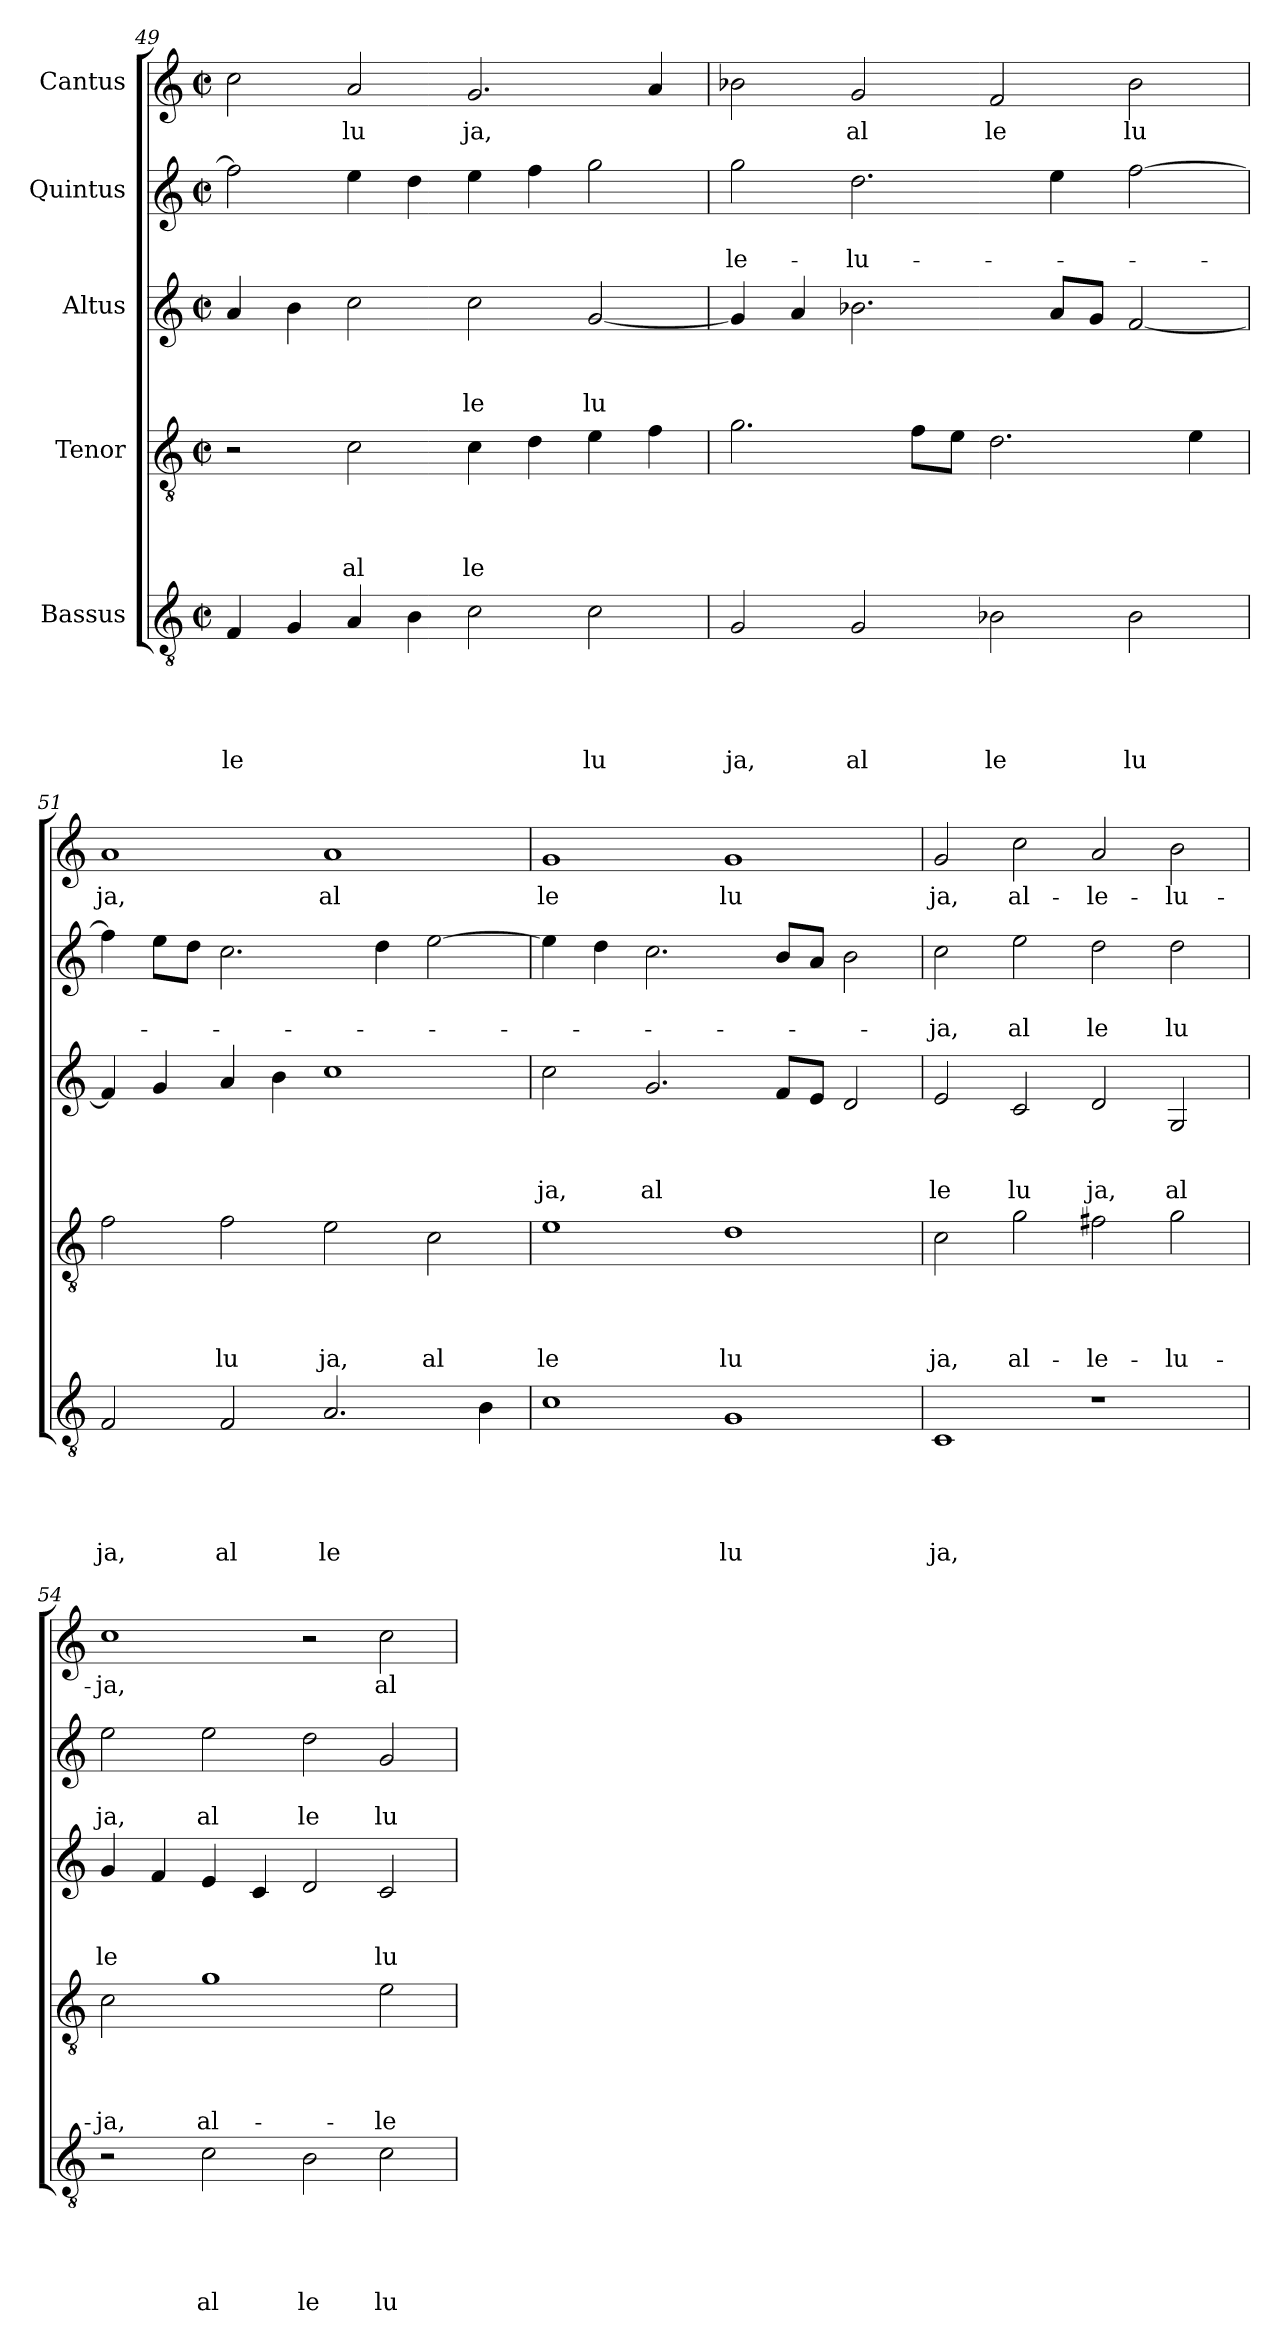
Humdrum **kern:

**kern	**text	**text	**text	**text	**text	**kern	**text	**text	**text	**text	**kern	**text	**text	**text	**kern	**text	**text	**kern	**text
*part5	*part5	*part5	*part5	*part5	*part5	*part4	*part4	*part4	*part4	*part4	*part3	*part3	*part3	*part3	*part2	*part2	*part2	*part1	*part1
*staff5	*staff5	*staff5	*staff5	*staff5	*staff5	*staff4	*staff4	*staff4	*staff4	*staff4	*staff3	*staff3	*staff3	*staff3	*staff2	*staff2	*staff2	*staff1	*staff1
*I"Bassus	*	*	*	*	*	*I"Tenor	*	*	*	*	*I"Altus	*	*	*	*I"Quintus	*	*	*I"Cantus	*
*clefGv2	*	*	*	*	*	*clefGv2	*	*	*	*	*clefG2	*	*	*	*clefG2	*	*	*clefG2	*
*k[]	*	*	*	*	*	*k[]	*	*	*	*	*k[]	*	*	*	*k[]	*	*	*k[]	*
*C:	*	*	*	*	*	*C:	*	*	*	*	*C:	*	*	*	*C:	*	*	*C:	*
*M2/2	*	*	*	*	*	*M2/2	*	*	*	*	*M2/2	*	*	*	*M2/2	*	*	*M2/2	*
*met(c|)	*	*	*	*	*	*met(c|)	*	*	*	*	*met(c|)	*	*	*	*met(c|)	*	*	*met(c|)	*
=49	=49	=49	=49	=49	=49	=49	=49	=49	=49	=49	=49	=49	=49	=49	=49	=49	=49	=49	=49
!	!	!	!	!	!LO:LY:b	!	!	!	!	!	!	!	!	!	!	!	!	!	!
4F/	.	.	.	.	le	2r	.	.	.	.	4a/	.	.	.	2ff\]	.	.	2cc\	.
4G/	.	.	.	.	.	.	.	.	.	.	4b\	.	.	.	.	.	.	.	.
!	!	!	!	!	!	!	!	!	!	!LO:LY:b	!	!	!	!	!	!	!	!	!LO:LY:b
4A/	.	.	.	.	.	2c\	.	.	.	al	2cc\	.	.	.	4ee\	.	.	2a/	lu
4B\	.	.	.	.	.	.	.	.	.	.	.	.	.	.	4dd\	.	.	.	.
!	!	!	!	!	!	!	!	!	!	!LO:LY:b	!	!	!	!LO:LY:b	!	!	!	!	!LO:LY:b
2c\	.	.	.	.	.	4c\	.	.	.	le	2cc\	.	.	le	4ee\	.	.	2.g/	ja,
.	.	.	.	.	.	4d\	.	.	.	.	.	.	.	.	4ff\	.	.	.	.
!	!	!	!	!	!LO:LY:b	!	!	!	!	!	!	!	!	!LO:LY:b	!	!	!	!	!
2c\	.	.	.	.	lu	4e\	.	.	.	.	[<2g/	.	.	lu	2gg\	.	.	.	.
.	.	.	.	.	.	4f\	.	.	.	.	.	.	.	.	.	.	.	4a/	.
=50	=50	=50	=50	=50	=50	=50	=50	=50	=50	=50	=50	=50	=50	=50	=50	=50	=50	=50	=50
!	!	!	!	!	!LO:LY:b	!	!	!	!	!	!	!	!	!	!	!	!LO:LY:b	!	!
2G/	.	.	.	.	ja,	2.g\	.	.	.	.	4g/]	.	.	.	2gg\	.	-le-	2b-X\	.
.	.	.	.	.	.	.	.	.	.	.	4a/	.	.	.	.	.	.	.	.
!	!	!	!	!	!LO:LY:b	!	!	!	!	!	!	!	!	!	!	!	!LO:LY:b	!	!LO:LY:b
2G/	.	.	.	.	al	.	.	.	.	.	2.b-X\	.	.	.	2.dd\	.	-lu-	2g/	al
.	.	.	.	.	.	8f\L	.	.	.	.	.	.	.	.	.	.	.	.	.
.	.	.	.	.	.	8e\J	.	.	.	.	.	.	.	.	.	.	.	.	.
!	!	!	!	!	!LO:LY:b	!	!	!	!	!	!	!	!	!	!	!	!	!	!LO:LY:b
2B-X\	.	.	.	.	le	2.d\	.	.	.	.	.	.	.	.	.	.	.	2f/	le
.	.	.	.	.	.	.	.	.	.	.	8a/L	.	.	.	4ee\	.	.	.	.
.	.	.	.	.	.	.	.	.	.	.	8g/J	.	.	.	.	.	.	.	.
!	!	!	!	!	!LO:LY:b	!	!	!	!	!	!	!	!	!	!	!	!	!	!LO:LY:b
2B-\	.	.	.	.	lu	.	.	.	.	.	[<2f/	.	.	.	[>2ff\	.	.	2b-\	lu
.	.	.	.	.	.	4e\	.	.	.	.	.	.	.	.	.	.	.	.	.
=51	=51	=51	=51	=51	=51	=51	=51	=51	=51	=51	=51	=51	=51	=51	=51	=51	=51	=51	=51
!	!	!	!	!	!LO:LY:b	!	!	!	!	!	!	!	!	!	!	!	!	!	!LO:LY:b
2F/	.	.	.	.	ja,	2f\	.	.	.	.	4f/]	.	.	.	4ff\]	.	.	1a	ja,
.	.	.	.	.	.	.	.	.	.	.	4g/	.	.	.	8ee\L	.	.	.	.
.	.	.	.	.	.	.	.	.	.	.	.	.	.	.	8dd\J	.	.	.	.
!	!	!	!	!	!LO:LY:b	!	!	!	!	!LO:LY:b	!	!	!	!	!	!	!	!	!
2F/	.	.	.	.	al	2f\	.	.	.	lu	4a/	.	.	.	2.cc\	.	.	.	.
.	.	.	.	.	.	.	.	.	.	.	4b\	.	.	.	.	.	.	.	.
!	!	!	!	!	!LO:LY:b	!	!	!	!	!LO:LY:b	!	!	!	!	!	!	!	!	!LO:LY:b
2.A/	.	.	.	.	le	2e\	.	.	.	ja,	1cc	.	.	.	.	.	.	1a	al
.	.	.	.	.	.	.	.	.	.	.	.	.	.	.	4dd\	.	.	.	.
!	!	!	!	!	!	!	!	!	!	!LO:LY:b	!	!	!	!	!	!	!	!	!
.	.	.	.	.	.	2c\	.	.	.	al	.	.	.	.	[>2ee\	.	.	.	.
4B\	.	.	.	.	.	.	.	.	.	.	.	.	.	.	.	.	.	.	.
=52	=52	=52	=52	=52	=52	=52	=52	=52	=52	=52	=52	=52	=52	=52	=52	=52	=52	=52	=52
!	!	!	!	!	!	!	!	!	!	!LO:LY:b	!	!	!	!LO:LY:b	!	!	!	!	!LO:LY:b
1c	.	.	.	.	.	1e	.	.	.	le	2cc\	.	.	ja,	4ee\]	.	.	1g	le
.	.	.	.	.	.	.	.	.	.	.	.	.	.	.	4dd\	.	.	.	.
!	!	!	!	!	!	!	!	!	!	!	!	!	!	!LO:LY:b	!	!	!	!	!
.	.	.	.	.	.	.	.	.	.	.	2.g/	.	.	al	2.cc\	.	.	.	.
!	!	!	!	!	!LO:LY:b	!	!	!	!	!LO:LY:b	!	!	!	!	!	!	!	!	!LO:LY:b
1G	.	.	.	.	lu	1d	.	.	.	lu	.	.	.	.	.	.	.	1g	lu
.	.	.	.	.	.	.	.	.	.	.	8f/L	.	.	.	8b/L	.	.	.	.
.	.	.	.	.	.	.	.	.	.	.	8e/J	.	.	.	8a/J	.	.	.	.
.	.	.	.	.	.	.	.	.	.	.	2d/	.	.	.	2b\	.	.	.	.
!!LO:LB:g=z
=53	=53	=53	=53	=53	=53	=53	=53	=53	=53	=53	=53	=53	=53	=53	=53	=53	=53	=53	=53
!	!	!	!	!	!LO:LY:b	!	!	!	!	!LO:LY:b	!	!	!	!LO:LY:b	!	!	!LO:LY:b	!	!LO:LY:b
1C	.	.	.	.	ja,	2c\	.	.	.	ja,	2e/	.	.	le	2cc\	.	-ja,	2g/	ja,
!	!	!	!	!	!	!	!	!	!	!LO:LY:b	!	!	!	!LO:LY:b	!	!	!LO:LY:b	!	!LO:LY:b
.	.	.	.	.	.	2g\	.	.	.	al-	2c/	.	.	lu	2ee\	.	al	2cc\	al-
!	!	!	!	!	!	!	!	!	!	!LO:LY:b	!	!	!	!LO:LY:b	!	!	!LO:LY:b	!	!LO:LY:b
1r	.	.	.	.	.	2f#X\	.	.	.	-le-	2d/	.	.	ja,	2dd\	.	le	2a/	-le-
!	!	!	!	!	!	!	!	!	!	!LO:LY:b	!	!	!	!LO:LY:b	!	!	!LO:LY:b	!	!LO:LY:b
.	.	.	.	.	.	2g\	.	.	.	-lu-	2G/	.	.	al	2dd\	.	lu	2b\	-lu-
=54	=54	=54	=54	=54	=54	=54	=54	=54	=54	=54	=54	=54	=54	=54	=54	=54	=54	=54	=54
!	!	!	!	!	!	!	!	!	!	!LO:LY:b	!	!	!	!LO:LY:b	!	!	!LO:LY:b	!	!LO:LY:b
2r	.	.	.	.	.	2c\	.	.	.	-ja,	4g/	.	.	le	2ee\	.	ja,	1cc	-ja,
.	.	.	.	.	.	.	.	.	.	.	4f/	.	.	.	.	.	.	.	.
!	!	!	!	!	!LO:LY:b	!	!	!	!	!LO:LY:b	!	!	!	!	!	!	!LO:LY:b	!	!
2c\	.	.	.	.	al	1g	.	.	.	al-	4e/	.	.	.	2ee\	.	al	.	.
.	.	.	.	.	.	.	.	.	.	.	4c/	.	.	.	.	.	.	.	.
!	!	!	!	!	!LO:LY:b	!	!	!	!	!	!	!	!	!	!	!	!LO:LY:b	!	!
2B\	.	.	.	.	le	.	.	.	.	.	2d/	.	.	.	2dd\	.	le	2r	.
!	!	!	!	!	!LO:LY:b	!	!	!	!	!LO:LY:b	!	!	!	!LO:LY:b	!	!	!LO:LY:b	!	!LO:LY:b
2c\	.	.	.	.	lu	2e\	.	.	.	-le-	2c/	.	.	lu	2g/	.	lu	2cc\	al-
=	=	=	=	=	=	=	=	=	=	=	=	=	=	=	=	=	=	=	=
*-	*-	*-	*-	*-	*-	*-	*-	*-	*-	*-	*-	*-	*-	*-	*-	*-	*-	*-	*-
